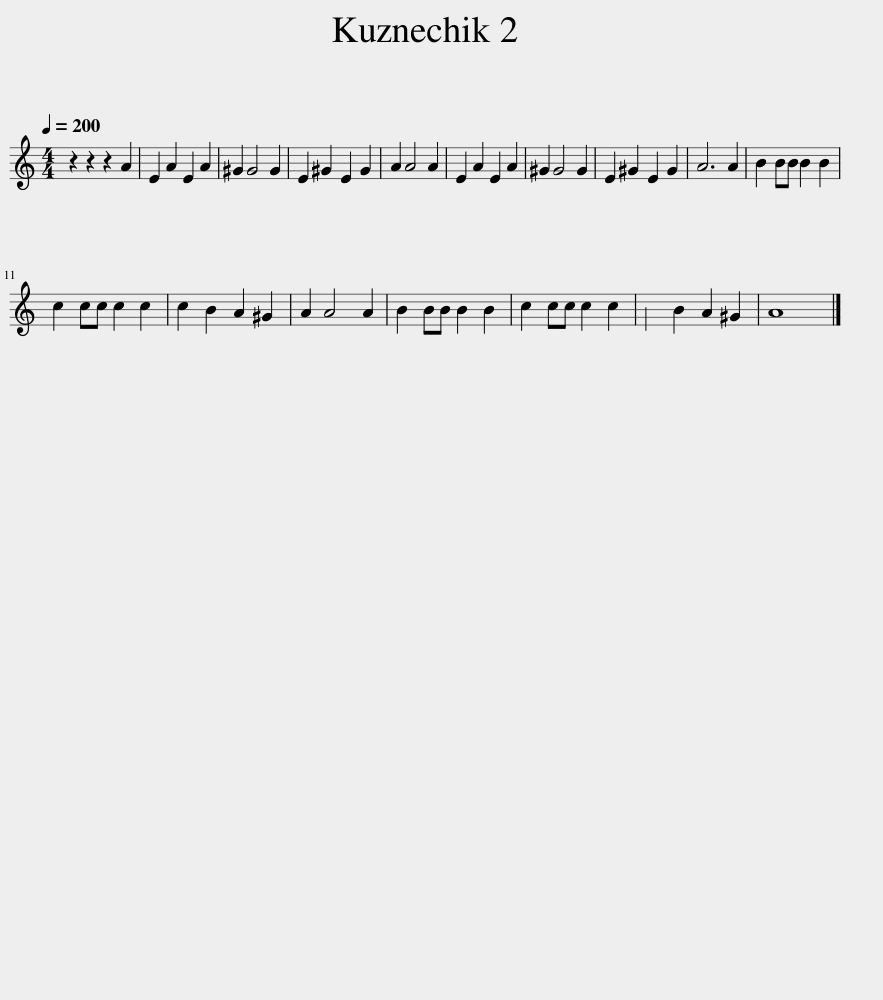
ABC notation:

X:1
L:1/8
Q:1/4=200
M:4/4
I:linebreak $
K:C
V:1 treble
V:1
 z2 z2 z2 A2 | E2 A2 E2 A2 | ^G2 G4 G2 | E2 ^G2 E2 G2 | A2 A4 A2 | %5
 E2 A2 E2 A2 | ^G2 G4 G2 | E2 ^G2 E2 G2 | A6 A2 | B2 BB B2 B2 |$ %10
 c2 cc c2 c2 | c2 B2 A2 ^G2 | A2 A4 A2 | B2 BB B2 B2 | c2 cc c2 c2 | %15
 x2 B2 A2 ^G2 | A8 |] %17
